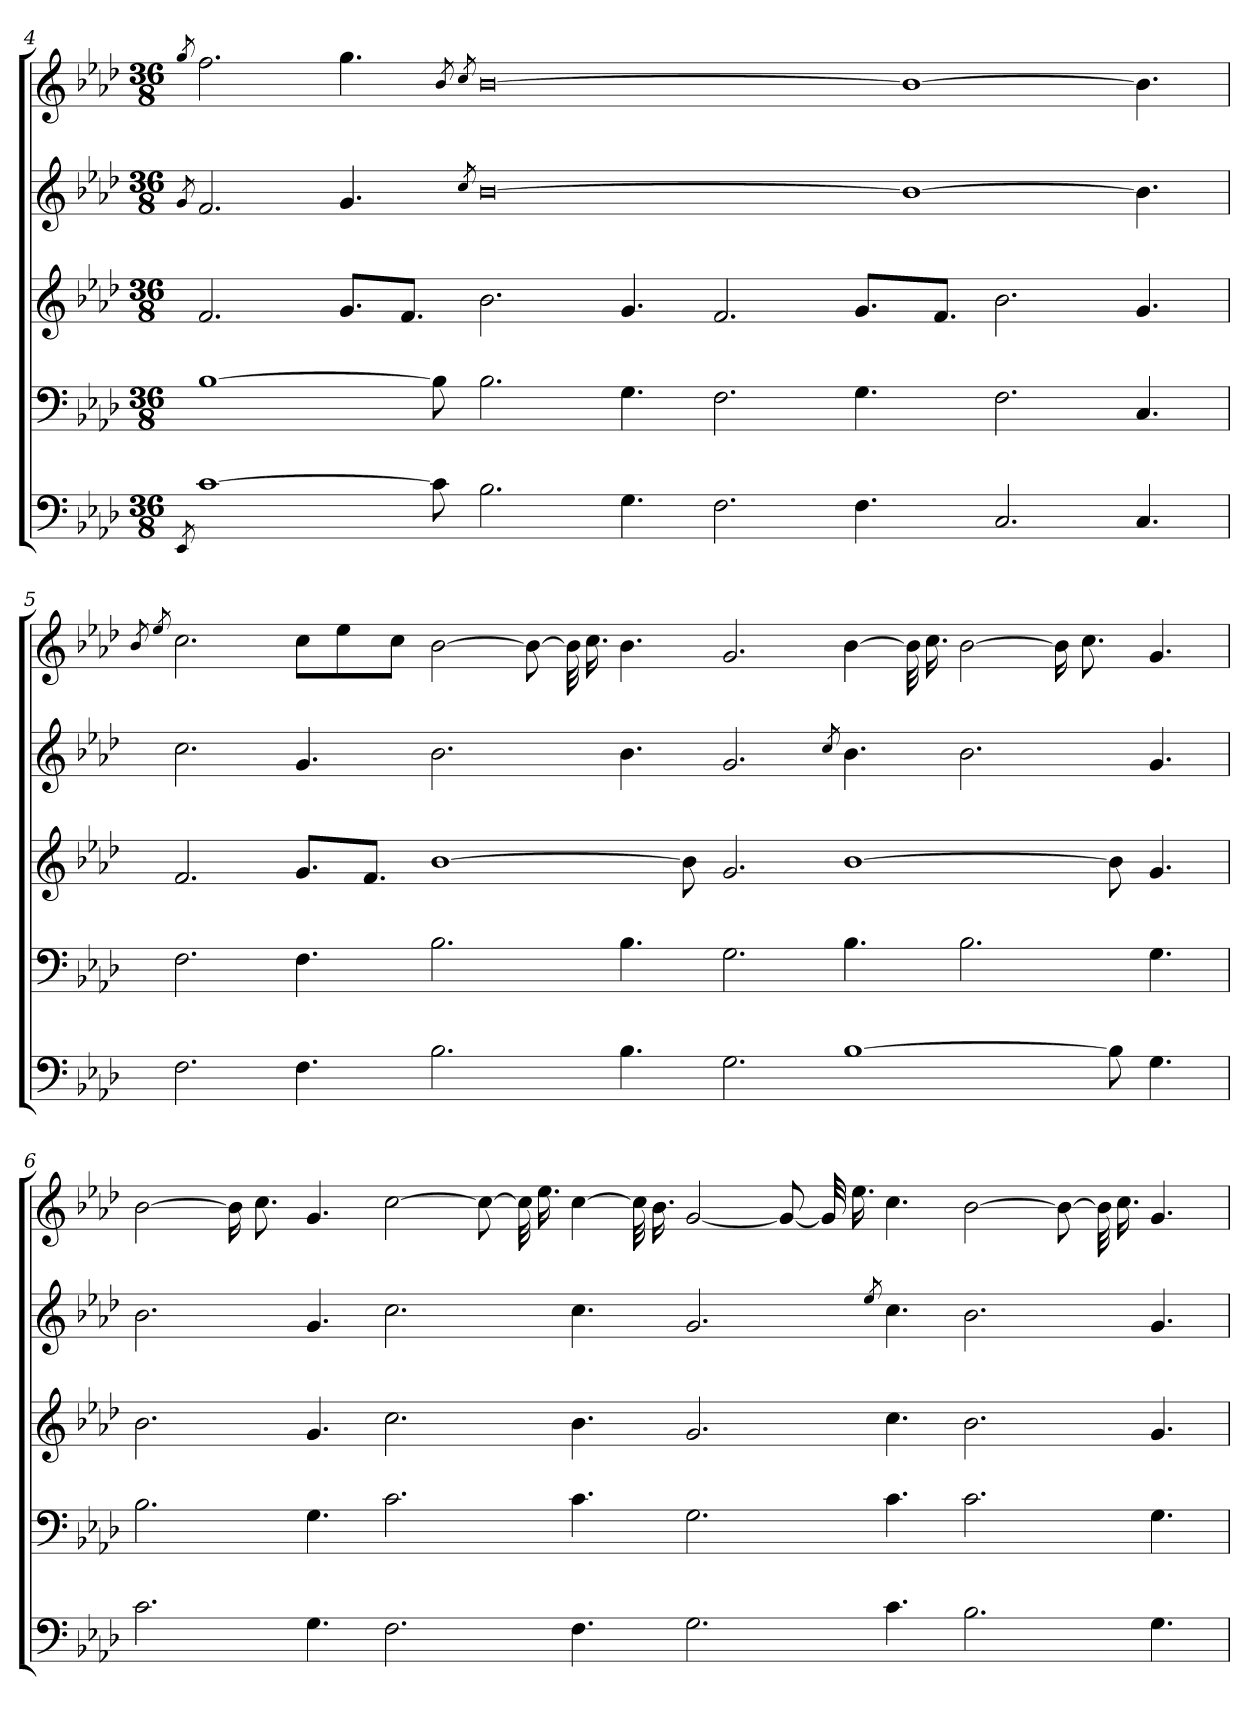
**kern	**kern	**kern	**kern	**kern
*part5	*part4	*part3	*part2	*part1
*staff5	*staff4	*staff3	*staff2	*staff1
*clefF4	*clefF4	*clefG2	*clefG2	*clefG2
*k[b-e-a-d-]	*k[b-e-a-d-]	*k[b-e-a-d-]	*k[b-e-a-d-]	*k[b-e-a-d-]
*M36/8	*M36/8	*M36/8	*M36/8	*M36/8
=4	=4	=4	=4	=4
8qEE-	.	.	8qg	8qgg
[1c	[1B-	2.f	2.f	2.ff
.	.	8.g/L	4.g	4.gg
.	.	8.f/J	.	.
8c]	8B-]	.	.	.
.	.	.	.	8qb-
.	.	.	8qcc	8qcc
2.B-	2.B-	2.b-	[0b-	[0b-
4.G	4.G	4.g	.	.
2.F	2.F	2.f	.	.
4.F	4.G	8.g/L	.	.
.	.	.	1b-_	1b-_
.	.	8.f/J	.	.
2.C	2.F	2.b-	.	.
4.C	4.C	4.g	4.b-]	4.b-]
=5	=5	=5	=5	=5
.	.	.	.	8qb-
.	.	.	.	8qee-
2.F	2.F	2.f	2.cc	2.cc
4.F	4.F	8.g/L	4.g	8cc\L
.	.	.	.	8ee-\
.	.	8.f/J	.	.
.	.	.	.	8cc\J
2.B-	2.B-	[1b-	2.b-	[2b-
.	.	.	.	8b-_
.	.	.	.	32b-]
.	.	.	.	16.cc
4.B-	4.B-	.	4.b-	4.b-
.	.	8b-]	.	.
2.G	2.G	2.g	2.g	2.g
.	.	.	8qcc	.
[1B-	4.B-	[1b-	4.b-	[4b-
.	.	.	.	32b-]
.	.	.	.	16.cc
.	2.B-	.	2.b-	[2b-
.	.	.	.	16b-]
.	.	.	.	8.cc
8B-]	.	8b-]	.	.
4.G	4.G	4.g	4.g	4.g
=6	=6	=6	=6	=6
2.c	2.B-	2.b-	2.b-	[2b-
.	.	.	.	16b-]
.	.	.	.	8.cc
4.G	4.G	4.g	4.g	4.g
2.F	2.c	2.cc	2.cc	[2cc
.	.	.	.	8cc_
.	.	.	.	32cc]
.	.	.	.	16.ee-
4.F	4.c	4.b-	4.cc	[4cc
.	.	.	.	32cc]
.	.	.	.	16.b-
2.G	2.G	2.g	2.g	[2g
.	.	.	.	8g_
.	.	.	.	32g]
.	.	.	.	16.ee-
.	.	.	8qee-	.
4.c	4.c	4.cc	4.cc	4.cc
2.B-	2.c	2.b-	2.b-	[2b-
.	.	.	.	8b-_
.	.	.	.	32b-]
.	.	.	.	16.cc
4.G	4.G	4.g	4.g	4.g
=	=	=	=	=
*-	*-	*-	*-	*-
